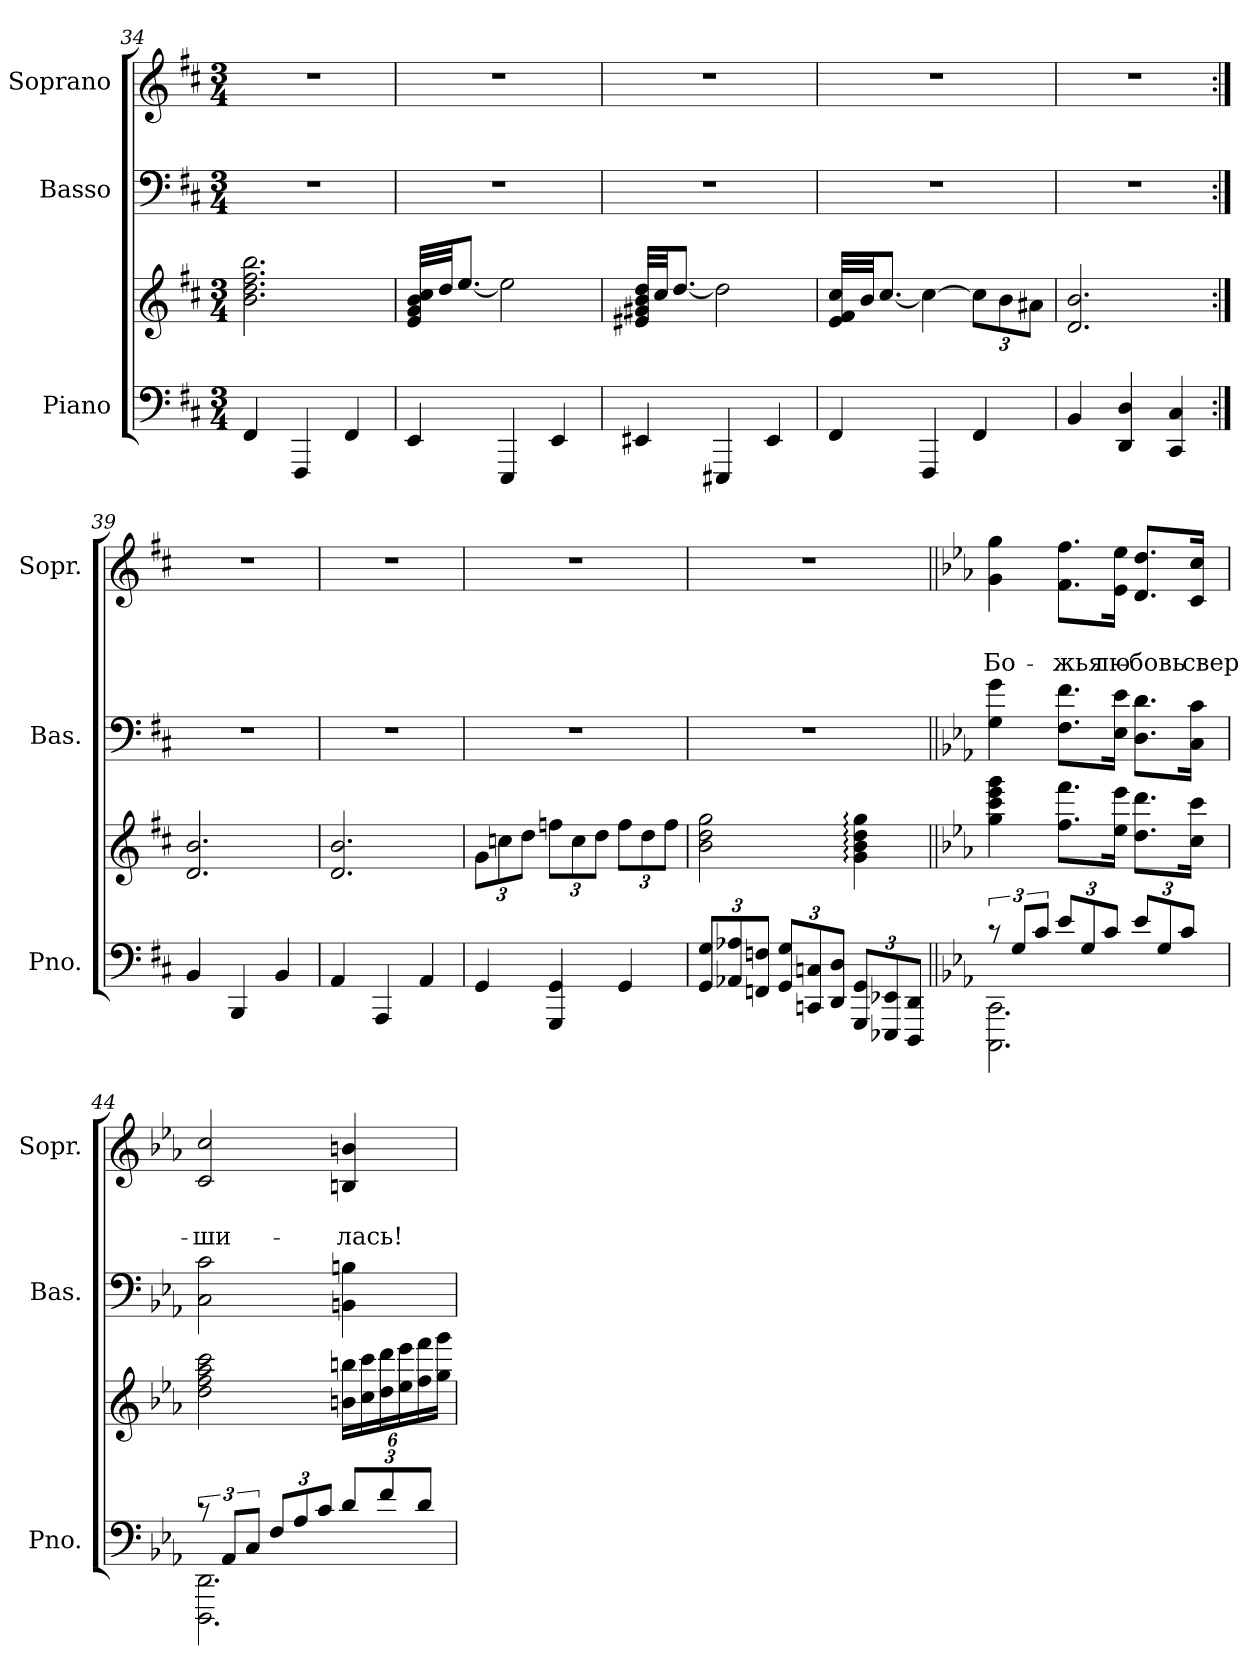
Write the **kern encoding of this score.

**kern	**kern	**kern	**kern	**text	**text
*part3	*part3	*part2	*part1	*part1	*part1
*staff4	*staff3	*staff2	*staff1	*staff1	*staff1
*I"Piano	*	*I"Basso	*I"Soprano	*	*
*I'Pno.	*	*I'Bas.	*I'Sopr.	*	*
*clefF4	*clefG2	*clefF4	*clefG2	*	*
*k[f#c#]	*k[f#c#]	*k[f#c#]	*k[f#c#]	*	*
*b:	*b:	*b:	*b:	*	*
*M3/4	*M3/4	*M3/4	*M3/4	*	*
=34	=34	=34	=34	=34	=34
4FF#/	2.b\ 2.dd\ 2.ff#\ 2.bb\	2.r	2.r	.	.
4FFF#/	.	.	.	.	.
4FF#/	.	.	.	.	.
=35	=35	=35	=35	=35	=35
4EE/	32e/ 32g/ 32b/ 32cc#/LLL	2.r	2.r	.	.
.	32dd/JJ	.	.	.	.
.	[8.ee/J	.	.	.	.
4EEE/	2ee\]	.	.	.	.
4EE/	.	.	.	.	.
=36	=36	=36	=36	=36	=36
4EE#X/	32e#X/ 32g#X/ 32b/ 32dd/LLL	2.r	2.r	.	.
.	32cc#/JJ	.	.	.	.
.	[8.dd/J	.	.	.	.
4EEE#X/	2dd\]	.	.	.	.
4EE#/	.	.	.	.	.
!!LO:LB:g=z
=37	=37	=37	=37	=37	=37
4FF#/	32e/ 32f#/ 32cc#/LLL	2.r	2.r	.	.
.	32b/JJ	.	.	.	.
.	[8.cc#/J	.	.	.	.
4FFF#/	4cc#\_	.	.	.	.
4FF#/	12cc#\L]	.	.	.	.
.	12b\	.	.	.	.
.	12a#X\J	.	.	.	.
=38	=38	=38	=38	=38	=38
4BB/	2.d/ 2.b/	2.r	2.r	.	.
4DD/ 4D/	.	.	.	.	.
4CC#/ 4C#/	.	.	.	.	.
=39:|!	=39:|!	=39:|!	=39:|!	=39:|!	=39:|!
4BB/	2.d/ 2.b/	2.r	2.r	.	.
4BBB/	.	.	.	.	.
4BB/	.	.	.	.	.
=40	=40	=40	=40	=40	=40
4AA/	2.d/ 2.b/	2.r	2.r	.	.
4AAA/	.	.	.	.	.
4AA/	.	.	.	.	.
!!LO:LB:g=z
=41	=41	=41	=41	=41	=41
4GG/	12g\L	2.r	2.r	.	.
.	12ccn\	.	.	.	.
.	12dd\J	.	.	.	.
4GGG/ 4GG/	12ffn\L	.	.	.	.
.	12cc\	.	.	.	.
.	12dd\J	.	.	.	.
4GG/	12ff\L	.	.	.	.
.	12dd\	.	.	.	.
.	12ff\J	.	.	.	.
=42	=42	=42	=42	=42	=42
12GG/ 12G/L	2b\ 2dd\ 2gg\	2.r	2.r	.	.
12AA-X/ 12A-X/	.	.	.	.	.
12FFn/ 12Fn/J	.	.	.	.	.
12GG/ 12G/L	.	.	.	.	.
12CCn/ 12Cn/	.	.	.	.	.
12DD/ 12D/J	.	.	.	.	.
12GGG/ 12GG/L	4g\: 4b\: 4dd\: 4gg\:	.	.	.	.
12EEE-X/ 12EE-X/	.	.	.	.	.
12DDD/ 12DD/J	.	.	.	.	.
=43||	=43||	=43||	=43||	=43||	=43||
*k[b-e-a-]	*k[b-e-a-]	*k[b-e-a-]	*k[b-e-a-]	*	*
*c:	*c:	*c:	*c:	*	*
*^	*	*	*	*	*
!	!	!	!	!	!	!LO:LY:b
12rc	2.CCC\ 2.CC\	4gg\ 4ccc\ 4eee-\ 4ggg\	4G\ 4g\	4g\ 4gg\	.	Бо-
12G/L	.	.	.	.	.	.
12c/J	.	.	.	.	.	.
!	!	!	!	!	!	!LO:LY:b
12e-/L	.	8.ff\ 8.fff\L	8.F\ 8.f\L	8.f\ 8.ff\L	.	-жья
12G/	.	.	.	.	.	.
12c/J	.	.	.	.	.	.
!	!	!	!	!	!	!LO:LY:b
.	.	16ee-\ 16eee-\Jk	16E-\ 16e-\Jk	16e-\ 16ee-\Jk	.	лю-
!	!	!	!	!	!	!LO:LY:b
12e-/L	.	8.dd\ 8.ddd\L	8.D\ 8.d\L	8.d/ 8.dd/L	.	-бовь
12G/	.	.	.	.	.	.
12c/J	.	.	.	.	.	.
!	!	!	!	!	!	!LO:LY:b
.	.	16cc\ 16ccc\Jk	16C\ 16c\Jk	16c/ 16cc/Jk	.	свер-
!!LO:PB:g=z
=44	=44	=44	=44	=44	=44	=44
!	!	!	!	!	!	!LO:LY:b
12rc	2.DDD\ 2.DD\	2dd\ 2ff\ 2aa-\ 2ccc\	2C\ 2c\	2c/ 2cc/	.	-ши-
12AA-/L	.	.	.	.	.	.
12C/J	.	.	.	.	.	.
12F/L	.	.	.	.	.	.
12A-/	.	.	.	.	.	.
12c/J	.	.	.	.	.	.
!	!	!	!	!	!	!LO:LY:b
12d/L	.	24bn\ 24bbn\LL	4BBn\ 4Bn\	4Bn/ 4bn/	.	-лась!
.	.	24cc\ 24ccc\	.	.	.	.
12f/	.	24dd\ 24ddd\	.	.	.	.
.	.	24ee-\ 24eee-\	.	.	.	.
12d/J	.	24ff\ 24fff\	.	.	.	.
.	.	24gg\ 24ggg\JJ	.	.	.	.
*v	*v	*	*	*	*	*
=	=	=	=	=	=
*-	*-	*-	*-	*-	*-
